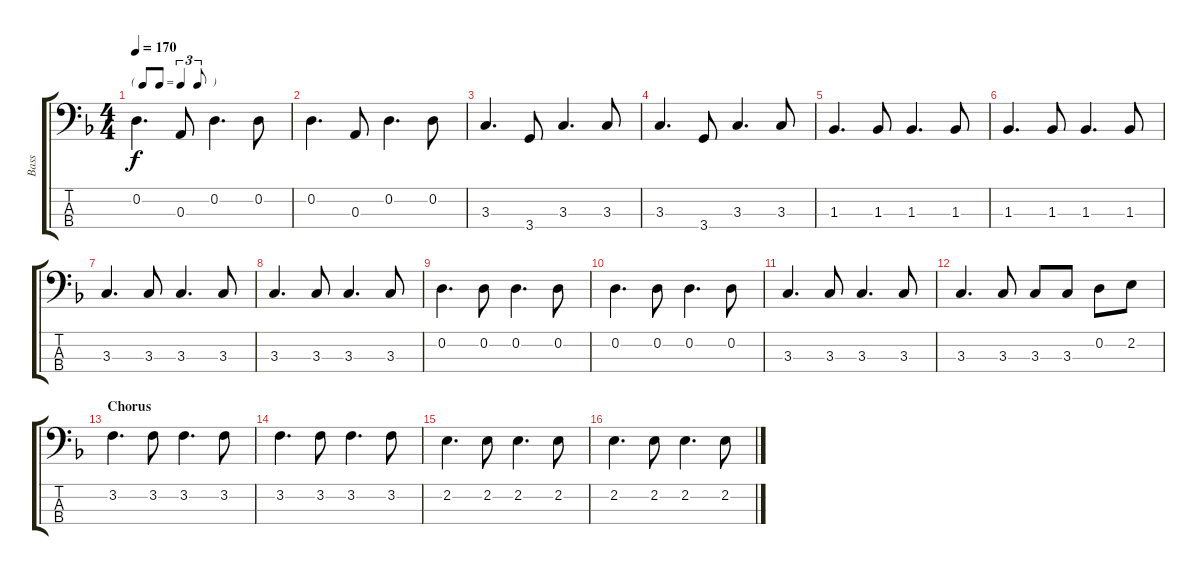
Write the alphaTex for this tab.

\track ("Bass" "Bass") {instrument electricbassfinger}
\staff {score tabs}
\tuning (G2 D2 A1 E1) {hide}
\ts (4 4)
\tf triplet8th
\tempo 170
\clef f4
\ks f
0.2.4{d dy f} 0.3.8 0.2.4{d} 0.2.8 |
0.2.4{d} 0.3.8 0.2.4{d} 0.2.8 |
3.3.4{d} 3.4.8 3.3.4{d} 3.3.8 |
3.3.4{d} 3.4.8 3.3.4{d} 3.3.8 |
1.3.4{d} 1.3.8 1.3.4{d} 1.3.8 |
1.3.4{d} 1.3.8 1.3.4{d} 1.3.8 |
3.3.4{d} 3.3.8 3.3.4{d} 3.3.8 |
3.3.4{d} 3.3.8 3.3.4{d} 3.3.8 |
0.2.4{d} 0.2.8 0.2.4{d} 0.2.8 |
0.2.4{d} 0.2.8 0.2.4{d} 0.2.8 |
3.3.4{d} 3.3.8 3.3.4{d} 3.3.8 |
3.3.4{d} 3.3.8 3.3.8 3.3.8 0.2.8 2.2.8 |
\section ("" "Chorus")
3.2.4{d} 3.2.8 3.2.4{d} 3.2.8 |
3.2.4{d} 3.2.8 3.2.4{d} 3.2.8 |
2.2.4{d} 2.2.8 2.2.4{d} 2.2.8 |
2.2.4{d} 2.2.8 2.2.4{d} 2.2.8
